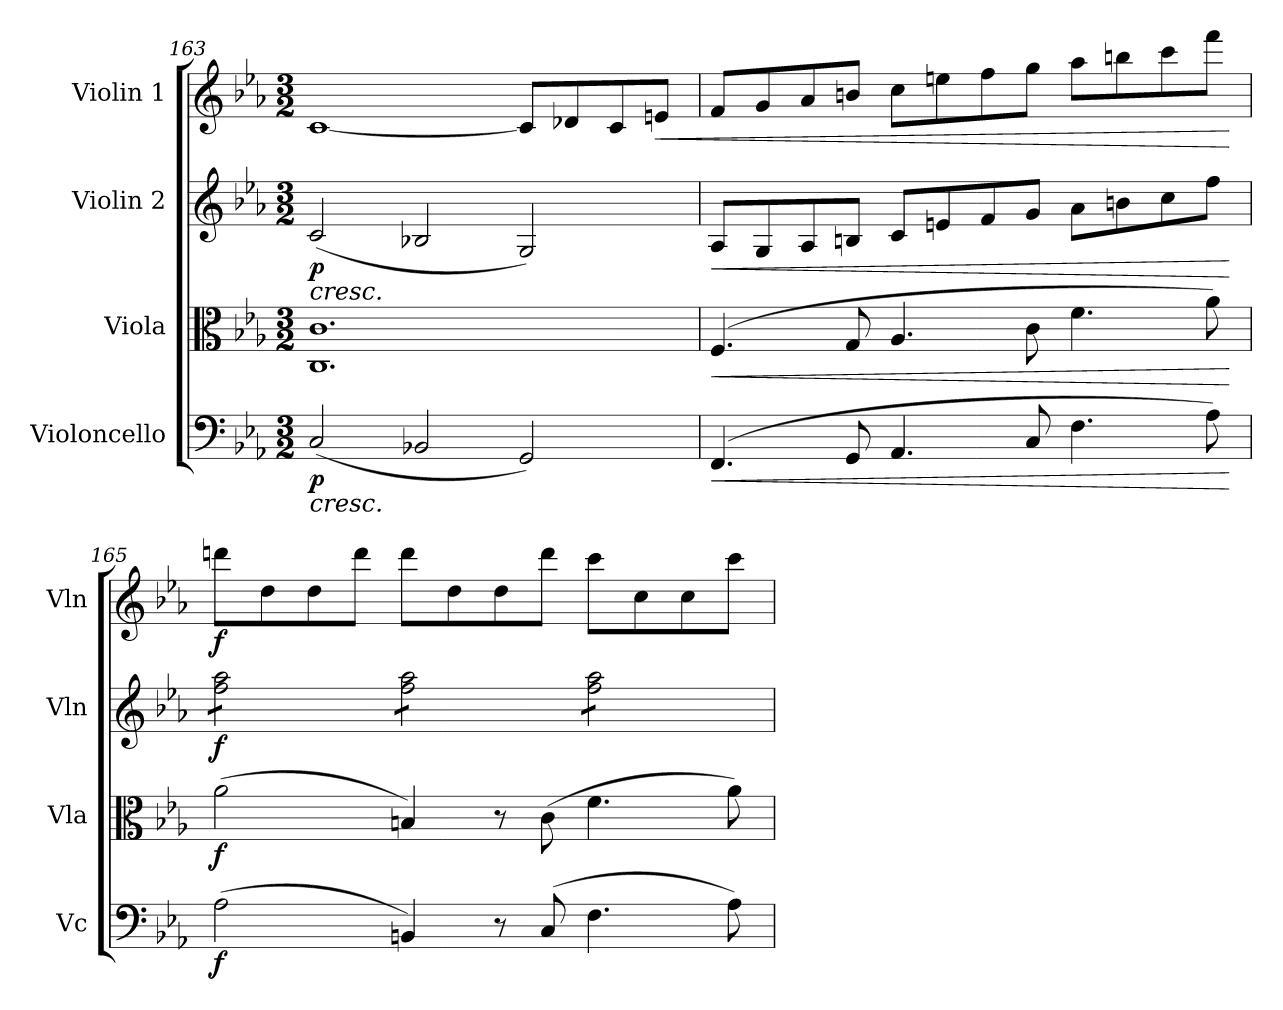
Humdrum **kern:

**kern	**dynam	**kern	**dynam	**kern	**dynam	**kern	**dynam
*part4	*part4	*part3	*part3	*part2	*part2	*part1	*part1
*staff4	*staff4	*staff3	*staff3	*staff2	*staff2	*staff1	*staff1
*I"Violoncello	*	*I"Viola	*	*I"Violin 2	*	*I"Violin 1	*
*I'Vc	*	*I'Vla	*	*I'Vln	*	*I'Vln	*
!!LO:LB:g=z
*clefF4	*	*clefC3	*	*clefG2	*	*clefG2	*
*k[b-e-a-]	*	*k[b-e-a-]	*	*k[b-e-a-]	*	*k[b-e-a-]	*
*M3/2	*	*M3/2	*	*M3/2	*	*M3/2	*
=163	=163	=163	=163	=163	=163	=163	=163
!	!	!	!	!LO:TX:b:i:t=cresc.	!	!	!
!LO:TX:b:i:t=cresc.	!	!	!	!	!	!	!
!	!LO:DY:b	!	!	!	!LO:DY:b	!	!
(2C/	p	1.C 1.c	.	(2c/	p	[1c	.
2BB-X/	.	.	.	2B-X/	.	.	.
2GG/)	.	.	.	2G/)	.	8c/L]	.
.	.	.	.	.	.	8d-X/	.
.	.	.	.	.	.	8c/	.
!	!	!	!	!	!	!	!LO:HP:b
.	.	.	.	.	.	8en/J	<
!!LO:LB:g=z
=164	=164	=164	=164	=164	=164	=164	=164
!	!LO:HP:b	!	!LO:HP:b	!	!LO:HP:b	!	!
(4.FF/	<	(4.F/	<	8A-/L	<	8f/L	.
.	.	.	.	8G/	.	8g/	.
.	.	.	.	8A-/	.	8a-/	.
8GG/	.	8G/	.	8Bn/J	.	8bn/J	.
4.AA-/	.	4.A-/	.	8c/L	.	8cc\L	.
.	.	.	.	8en/	.	8een\	.
.	.	.	.	8f/	.	8ff\	.
8C/	.	8c\	.	8g/J	.	8gg\J	.
4.F\	.	4.f\	.	8a-\L	.	8aa-\L	.
.	.	.	.	8bn\	.	8bbn\	.
.	.	.	.	8cc\	.	8ccc\	.
8A-\)	.	8a-\)	.	8ff\J	.	8fff\J	.
.	[	.	[	.	[	.	[
=165	=165	=165	=165	=165	=165	=165	=165
!	!LO:DY:b	!	!LO:DY:b	!	!LO:DY:b	!	!LO:DY:b
*	*	*	*	*tremolo	*	*	*
(2A-\	f	(2a-\	f	8ff\ 8aa-\L	f	8dddn\L	f
.	.	.	.	8ff\ 8aa-\	.	8dd\	.
.	.	.	.	8ff\ 8aa-\	.	8dd\	.
.	.	.	.	8ff\ 8aa-\J	.	8ddd\J	.
4BBn/)	.	4Bn/)	.	8ff\ 8aa-\L	.	8ddd\L	.
.	.	.	.	8ff\ 8aa-\	.	8dd\	.
8r	.	8r	.	8ff\ 8aa-\	.	8dd\	.
(8C/	.	(8c\	.	8ff\ 8aa-\J	.	8ddd\J	.
4.F\	.	4.f\	.	8ff\ 8aa-\L	.	8ccc\L	.
.	.	.	.	8ff\ 8aa-\	.	8cc\	.
.	.	.	.	8ff\ 8aa-\	.	8cc\	.
8A-\)	.	8a-\)	.	8ff\ 8aa-\J	.	8ccc\J	.
*	*	*	*	*Xtremolo	*	*	*
=	=	=	=	=	=	=	=
*-	*-	*-	*-	*-	*-	*-	*-
